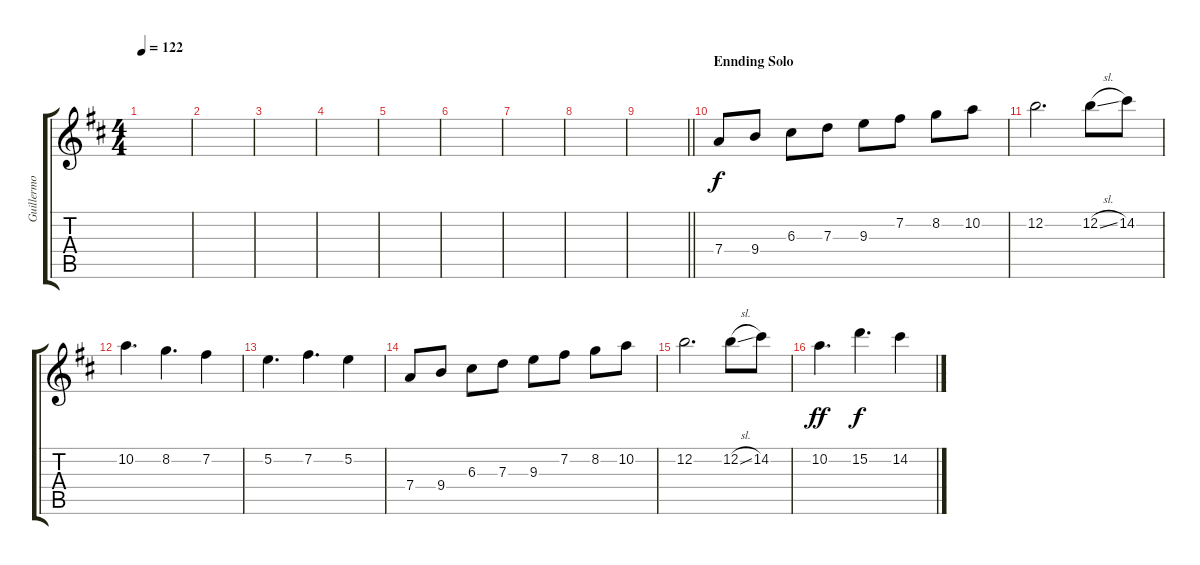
\track ("Guillermo Moreira" "Guillermo ") {instrument overdrivenguitar}
\staff {score tabs}
\tuning (E4 B3 G3 D3 A2 E2) {hide}
\ts (4 4)
\tempo 122
\clef g2
\ks d
|
|
|
|
|
|
|
|
\barLineRight lightlight
|
\section ("" "Ennding Solo")
7.4.8 9.4.8 6.3.8 7.3.8 9.3.8 7.2.8 8.2.8 10.2.8 |
12.2.2{d} 12.2{sl}.8 14.2.8 |
10.2.4{d} 8.2.4{d} 7.2.4 |
5.2.4{d} 7.2.4{d} 5.2.4 |
7.4.8 9.4.8 6.3.8 7.3.8 9.3.8 7.2.8 8.2.8 10.2.8 |
12.2.2{d} 12.2{sl}.8 14.2.8 |
10.2.4{d dy ff} 15.2.4{d dy f} 14.2.4
